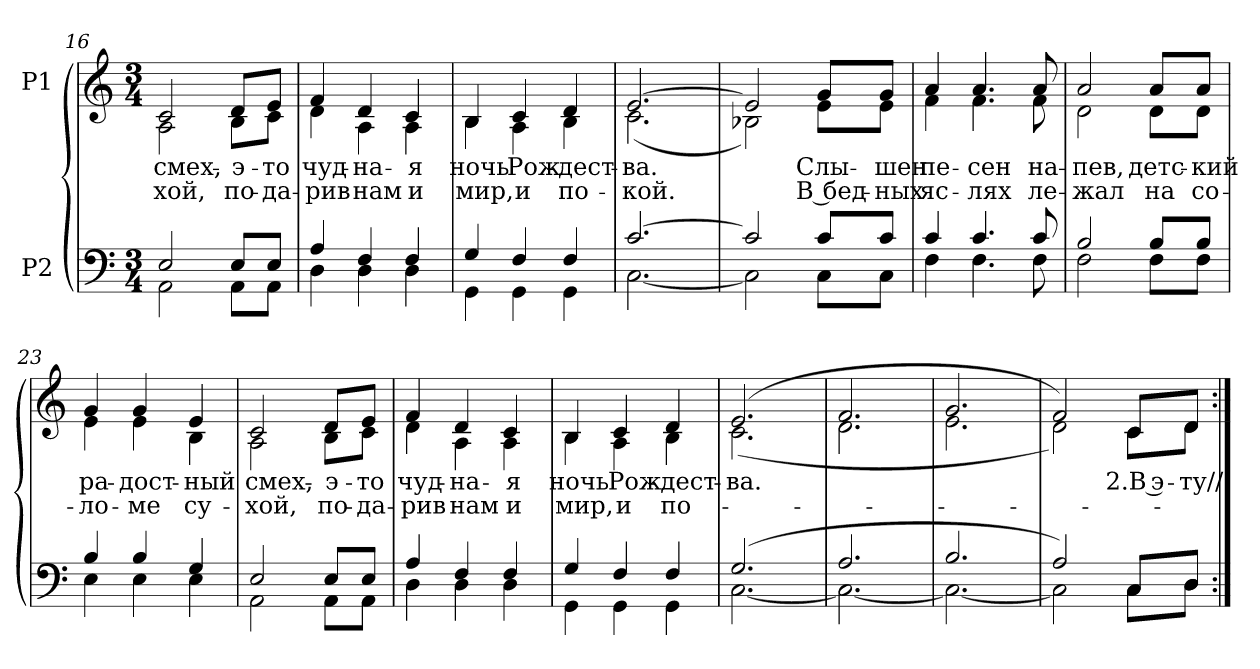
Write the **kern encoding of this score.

**kern	**kern	**text	**text
*part2	*part1	*part1	*part1
*staff2	*staff1	*staff1	*staff1
*I"P2	*I"P1	*	*
*clefF4	*clefG2	*	*
*k[]	*k[]	*	*
*C:	*C:	*	*
*M3/4	*M3/4	*	*
=16	=16	=16	=16
*^	*	*	*
!	!	!	!LO:LY:b:color=#000000	!LO:LY:b:color=#000000
*	*	*^	*	*
2Ei/	2AAi\	2ci/	2Ai\	смех,-	-хой,
!	!	!	!	!LO:LY:b:color=#000000	!LO:LY:b:color=#000000
8Ei/L	8AAi\L	8di/L	8Bi\L	-э-	по-
!	!	!	!	!LO:LY:b:color=#000000	!LO:LY:b:color=#000000
8Ei/J	8AAi\J	8ei/J	8ci\J	-то	-да-
=17	=17	=17	=17	=17	=17
!	!	!	!	!LO:LY:b:color=#000000	!LO:LY:b:color=#000000
4Ai/	4Di\	4fi/	4di\	чуд-	-рив
!	!	!	!	!LO:LY:b:color=#000000	!LO:LY:b:color=#000000
4Fi/	4Di\	4di/	4Ai\	-на-	нам
!	!	!	!	!LO:LY:b:color=#000000	!LO:LY:b:color=#000000
4Fi/	4Di\	4ci/	4Ai\	-я	и
=18	=18	=18	=18	=18	=18
!	!	!	!	!LO:LY:b:color=#000000	!LO:LY:b:color=#000000
4Gi/	4GGi\	4Bi/	4Bi\	ночь	мир,
!	!	!	!	!LO:LY:b:color=#000000	!LO:LY:b:color=#000000
4Fi/	4GGi\	4ci/	4Ai\	Рож-	и
!	!	!	!	!LO:LY:b:color=#000000	!LO:LY:b:color=#000000
4Fi/	4GGi\	4di/	4Bi\	-дест-	по-
=19	=19	=19	=19	=19	=19
!	!	!	!	!LO:LY:b:color=#000000	!LO:LY:b:color=#000000
[>2.ci/	[<2.Ci\	[>2.ei/	(2.ci\	-ва.	-кой.
=20	=20	=20	=20	=20	=20
2ci/]	2Ci\]	2ei/]	2B-Xi\)	.	.
!	!	!	!	!LO:LY:b:color=#000000	!LO:LY:b:color=#000000
8ci/L	8Ci\L	8gi/L	8ei\L	Слы-	В бед-
!	!	!	!	!LO:LY:b:color=#000000	!LO:LY:b:color=#000000
8ci/J	8Ci\J	8gi/J	8ei\J	-шен	-ных
=21	=21	=21	=21	=21	=21
!	!	!	!	!LO:LY:b:color=#000000	!LO:LY:b:color=#000000
4ci/	4Fi\	4ai/	4fi\	пе-	яс-
!	!	!	!	!LO:LY:b:color=#000000	!LO:LY:b:color=#000000
4.ci/	4.Fi\	4.ai/	4.fi\	-сен	-лях
!	!	!	!	!LO:LY:b:color=#000000	!LO:LY:b:color=#000000
8ci/	8Fi\	8ai/	8fi\	на-	ле-
!!LO:LB:g=z	!!
=22	=22	=22	=22	=22	=22
!	!	!	!	!LO:LY:b:color=#000000	!LO:LY:b:color=#000000
2Bi/	2Fi\	2ai/	2di\	-пев,	-жал
!	!	!	!	!LO:LY:b:color=#000000	!LO:LY:b:color=#000000
8Bi/L	8Fi\L	8ai/L	8di\L	детс-	на
!	!	!	!	!LO:LY:b:color=#000000	!LO:LY:b:color=#000000
8Bi/J	8Fi\J	8ai/J	8di\J	-кий	со-
=23	=23	=23	=23	=23	=23
!	!	!	!	!LO:LY:b:color=#000000	!LO:LY:b:color=#000000
4Bi/	4Ei\	4gi/	4ei\	ра-	-ло-
!	!	!	!	!LO:LY:b:color=#000000	!LO:LY:b:color=#000000
4Bi/	4Ei\	4gi/	4ei\	-дост-	-ме
!	!	!	!	!LO:LY:b:color=#000000	!LO:LY:b:color=#000000
4Gi/	4Ei\	4ei/	4Bi\	-ный	су-
=24	=24	=24	=24	=24	=24
!	!	!	!	!LO:LY:b:color=#000000	!LO:LY:b:color=#000000
2Ei/	2AAi\	2ci/	2Ai\	смех,-	-хой,
!	!	!	!	!LO:LY:b:color=#000000	!LO:LY:b:color=#000000
8Ei/L	8AAi\L	8di/L	8Bi\L	-э-	по-
!	!	!	!	!LO:LY:b:color=#000000	!LO:LY:b:color=#000000
8Ei/J	8AAi\J	8ei/J	8ci\J	-то	-да-
=25	=25	=25	=25	=25	=25
!	!	!	!	!LO:LY:b:color=#000000	!LO:LY:b:color=#000000
4Ai/	4Di\	4fi/	4di\	чуд-	-рив
!	!	!	!	!LO:LY:b:color=#000000	!LO:LY:b:color=#000000
4Fi/	4Di\	4di/	4Ai\	-на-	нам
!	!	!	!	!LO:LY:b:color=#000000	!LO:LY:b:color=#000000
4Fi/	4Di\	4ci/	4Ai\	-я	и
=26	=26	=26	=26	=26	=26
!	!	!	!	!LO:LY:b:color=#000000	!LO:LY:b:color=#000000
4Gi/	4GGi\	4Bi/	4Bi\	ночь	мир,
!	!	!	!	!LO:LY:b:color=#000000	!LO:LY:b:color=#000000
4Fi/	4GGi\	4ci/	4Ai\	Рож-	и
!	!	!	!	!LO:LY:b:color=#000000	!LO:LY:b:color=#000000
4Fi/	4GGi\	4di/	4Bi\	-дест-	по-
=27	=27	=27	=27	=27	=27
!	!	!	!	!LO:LY:b:color=#000000	!
(2.Gi/	[<2.Ci\	(2.ei/	(2.ci\	-ва.	.
=28	=28	=28	=28	=28	=28
2.Ai/	2.Ci\_<	2.fi/	2.di\	.	.
=29	=29	=29	=29	=29	=29
2.Bi/	2.Ci\_<	2.gi/	2.ei\	.	.
!!LO:PB:g=z	!!
=30	=30	=30	=30	=30	=30
2Ai/)	2Ci\]	2fi/)	2di\)	.	.
!	!	!	!	!LO:LY:b:color=#000000	!
8Ci/L	8Ci\L	8ci/L	8ci\L	2.В э-	.
!	!	!	!	!LO:LY:b:color=#000000	!
8Di/J	8Di\J	8di/J	8di\J	-ту//	.
*v	*v	*	*	*	*
*	*v	*v	*	*
=:|!	=:|!	=:|!	=:|!
*-	*-	*-	*-
